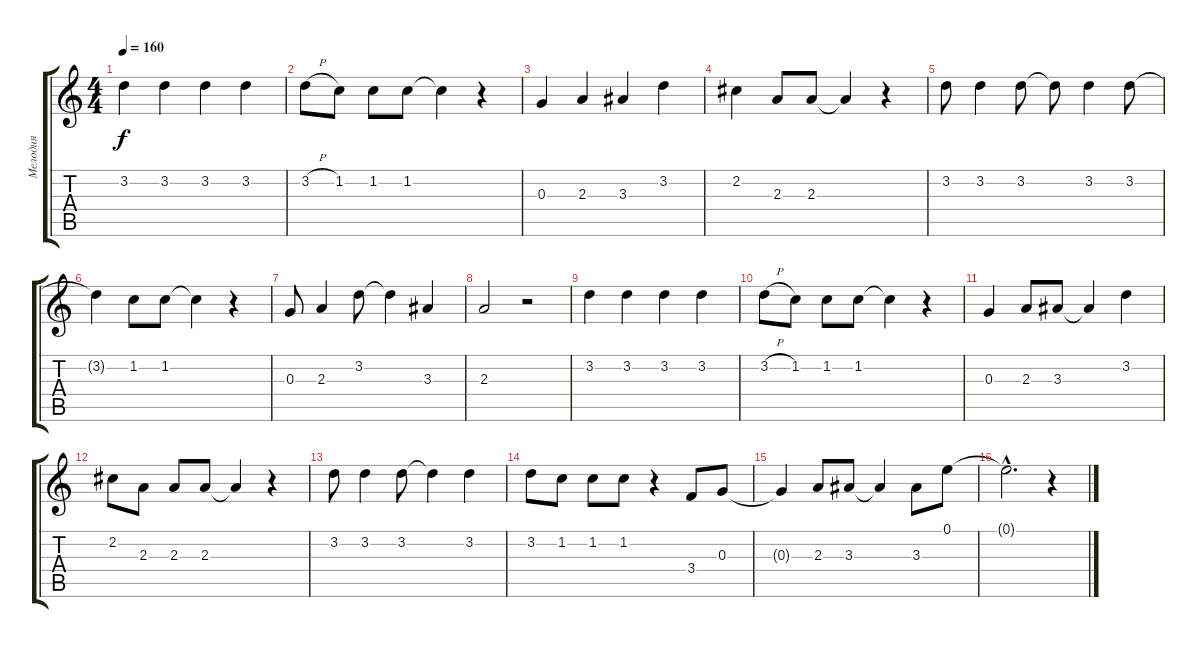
\track ("Мелодия" "Мелодия") {instrument acousticguitarnylon}
\staff {score tabs}
\tuning (E4 B3 G3 D3 A2 E2) {hide}
\ts (4 4)
\tempo 160
\clef g2
\ks c
3.2.4{dy f instrument choiraahs} 3.2.4 3.2.4 3.2.4 |
3.2{h}.8 1.2.8 1.2.8 1.2.8 1.2{t}.4 r.4 |
0.3.4 2.3.4 3.3.4 3.2.4 |
2.2.4 2.3.8 2.3.8 2.3{t}.4 r.4 |
3.2.8 3.2.4 3.2.8 3.2{t}.8 3.2.4 3.2.8 |
3.2{t}.4 1.2.8 1.2.8 1.2{t}.4 r.4 |
0.3.8 2.3.4 3.2.8 3.2{t}.4 3.3.4 |
2.3.2 r.2 |
3.2.4 3.2.4 3.2.4 3.2.4 |
3.2{h}.8 1.2.8 1.2.8 1.2.8 1.2{t}.4 r.4 |
0.3.4 2.3.8 3.3.8 3.3{t}.4 3.2.4 |
2.2.8 2.3.8 2.3.8 2.3.8 2.3{t}.4 r.4 |
3.2.8 3.2.4 3.2.8 3.2{t}.4 3.2.4 |
3.2.8 1.2.8 1.2.8 1.2.8 r.4 3.4.8 0.3.8 |
0.3{t}.4 2.3.8 3.3.8 3.3{t}.4 3.3.8 0.1.8 |
0.1{hac t}.2{d} r.4
